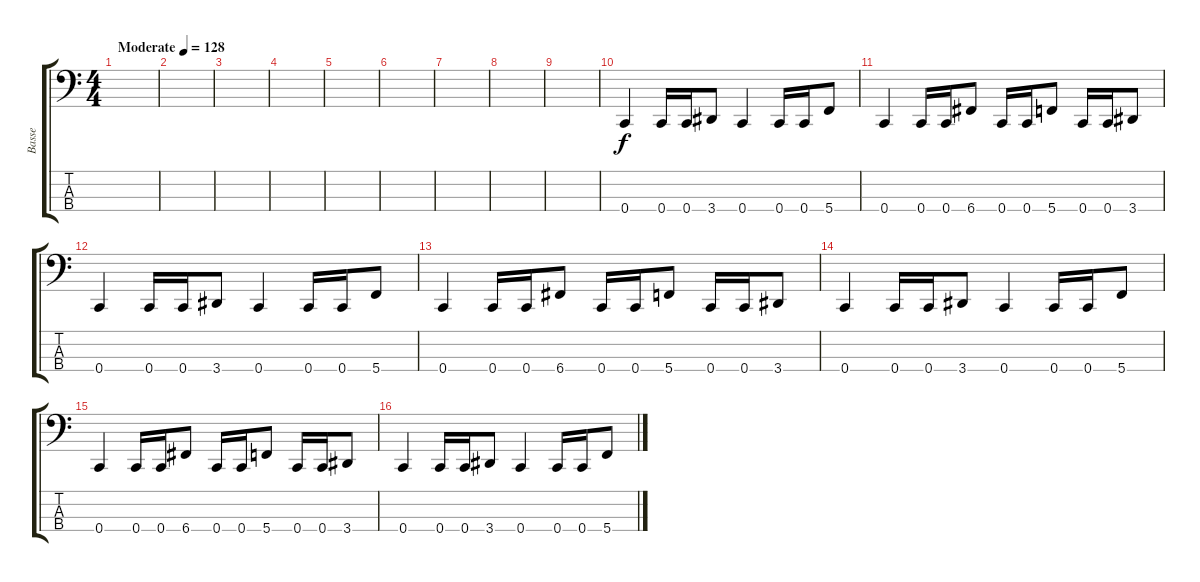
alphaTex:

\track ("Basse" "Basse") {instrument electricbassfinger}
\staff {score tabs}
\tuning (F2 C2 G1 C1) {hide}
\ts (4 4)
\tempo (128 "Moderate")
\clef f4
\ks c
|
|
|
|
|
|
|
|
|
0.4.4 0.4.16 0.4.16 3.4.8 0.4.4 0.4.16 0.4.16 5.4.8 |
0.4.4 0.4.16 0.4.16 6.4.8 0.4.16 0.4.16 5.4.8 0.4.16 0.4.16 3.4.8 |
0.4.4 0.4.16 0.4.16 3.4.8 0.4.4 0.4.16 0.4.16 5.4.8 |
0.4.4 0.4.16 0.4.16 6.4.8 0.4.16 0.4.16 5.4.8 0.4.16 0.4.16 3.4.8 |
0.4.4 0.4.16 0.4.16 3.4.8 0.4.4 0.4.16 0.4.16 5.4.8 |
0.4.4 0.4.16 0.4.16 6.4.8 0.4.16 0.4.16 5.4.8 0.4.16 0.4.16 3.4.8 |
0.4.4 0.4.16 0.4.16 3.4.8 0.4.4 0.4.16 0.4.16 5.4.8
